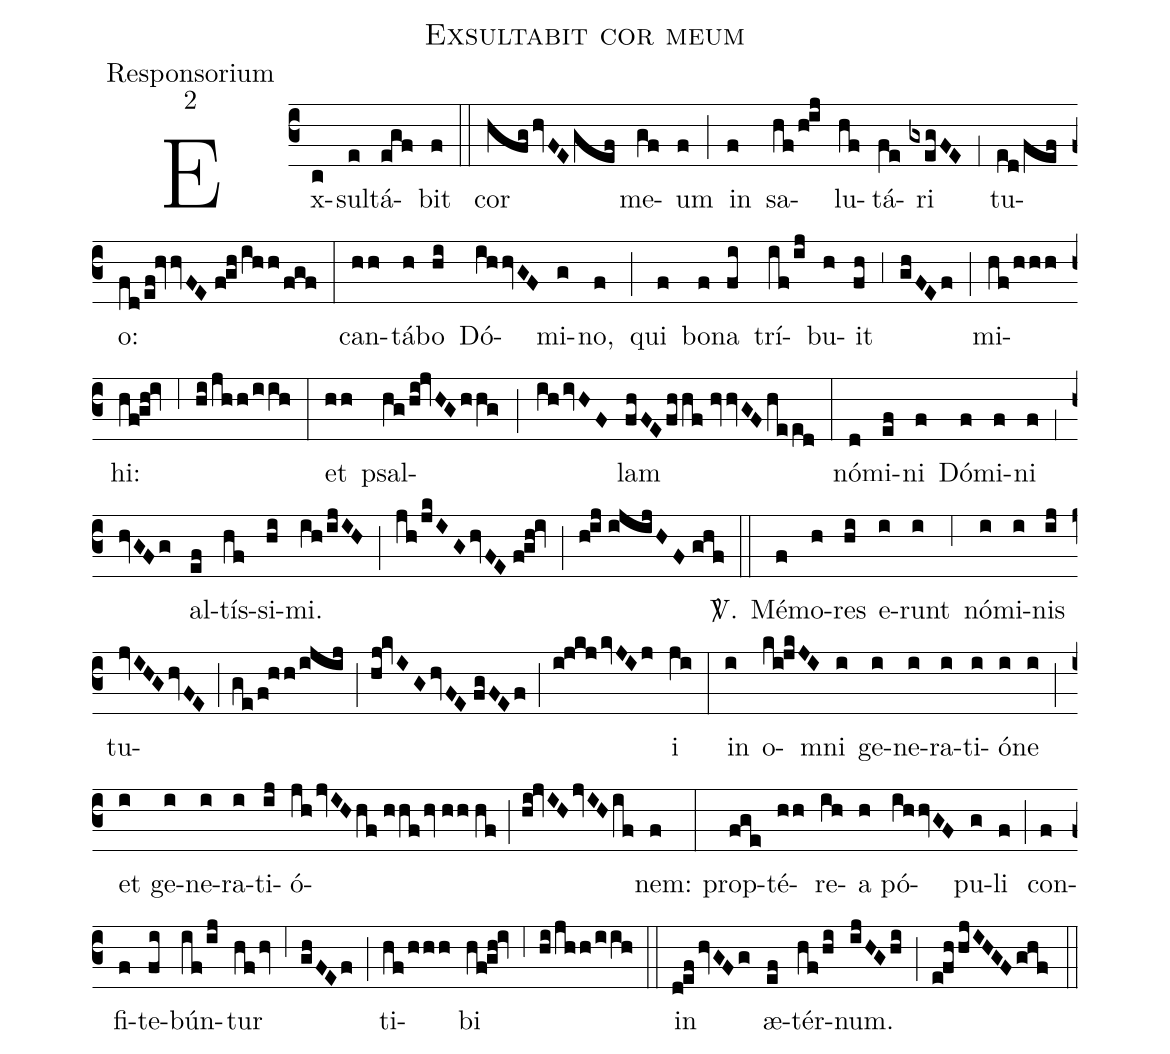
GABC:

name:Exsultabit cor meum;
office-part:Responsorium;
mode:2;
%%
(c3) Ex(c)sul(e)tá(egf)bit(f) (::) cor(hfg/hvFE/gef) me(gf)um(f) (;) in(f) sa(hf/h!ij)lu(hf)tá(fe)ri(gxegFE) (;1) tu(ed/fef)o:(fd/ef!hvvFE//f!gh/ihh/fgf) (:) can(hh)tá(h)bo(hi) Dó(ihhvGF)mi(g)no,(f) (;) qui(f) bo(f)na(fi) trí(if/ij)bu(h)it(fh) (;3) (ghFEf) (;) mi(hf/hhh)hi:(hf!gh!iv) (;6) (hi/jhh/iih) (:) et(hh) psal(hg/hi!jvHG/hhg;ih/ivHF)lam(fhFE/fhhf//hvvGF/heed) (:) nó(d)mi(ef)ni(f) Dó(f)mi(f)ni(f) (;1) (hvGFg) al(ef)tís(hf)si(hi)mi.(ih/ijIH) (;) (jh/jkIG/hvFE//f!gh!iv) (;) (h!ij//ijijHF//ghf) <sp>V/</sp>.(::) Mé(f)mo(h)res(hi) e(i)runt(i) (;6) nó(i)mi(i)nis(ij) tu(jvIHG/hvFE;ge/f!hh/ijij;hj!kvIG/hvFE//fgFEf;i!jkj/kvJIj)i(ji) (:) in(i) o(ki!jkJI)mni(i) ge(i)ne(i)ra(i)ti(i)ó(i)ne(i) (;) et(i) ge(i)ne(i)ra(i)ti(ij)ó(jh/jvIH/hf//hhf/hv//hh//hf;hi!jvIH/jvIH/if)nem:(f) (:) prop(fge)té(hh)re(ih)a(h) pó(ihhvGF)pu(g)li(f) (;) con(f)fi(f)te(fi)bún(if/ij)tur(hf/hv) (;6) (ghFEf) (;) ti(hf/hhh)bi(hf!gh!iv) (;6) (hi/jhh/iih) (::) in(d!ef/hvGFg) æ(ef)tér(hf/hi)num.(ijHG/hi) (;) (e!fhhjIHGF/ghf) (::)
